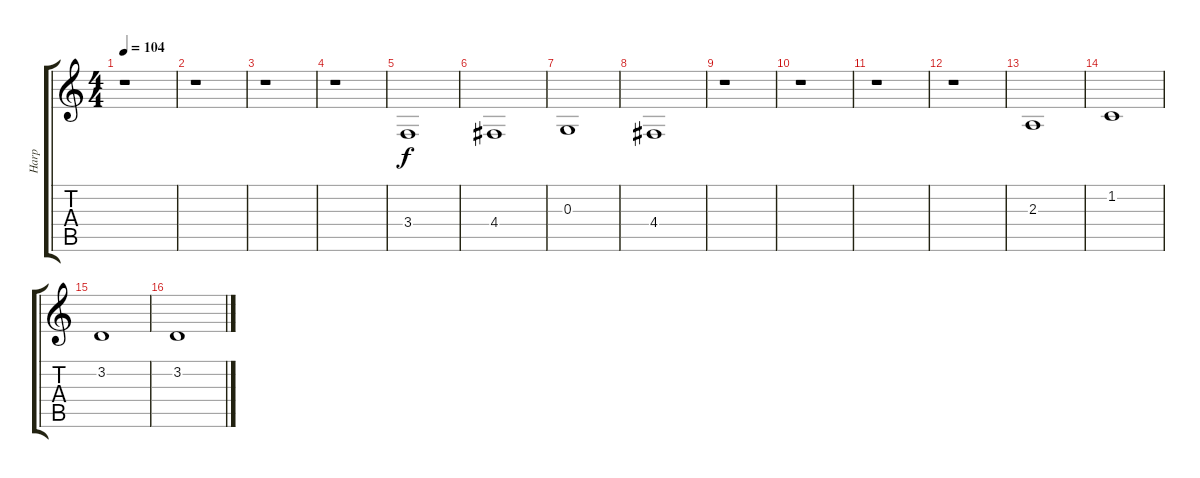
\track ("Harp" "Harp") {instrument orchestralharp}
\staff {score tabs}
\tuning (E4 B3 G3 D3 A2 E2) {hide}
\ts (4 4)
\tempo 104
\clef g2
\ks c
r.1{dy f instrument orchestralharp} |
r.1 |
r.1 |
r.1 |
3.4.1 |
4.4.1 |
0.3.1 |
4.4.1 |
r.1 |
r.1 |
r.1 |
r.1 |
2.3.1 |
1.2.1 |
3.2.1 |
3.2.1
